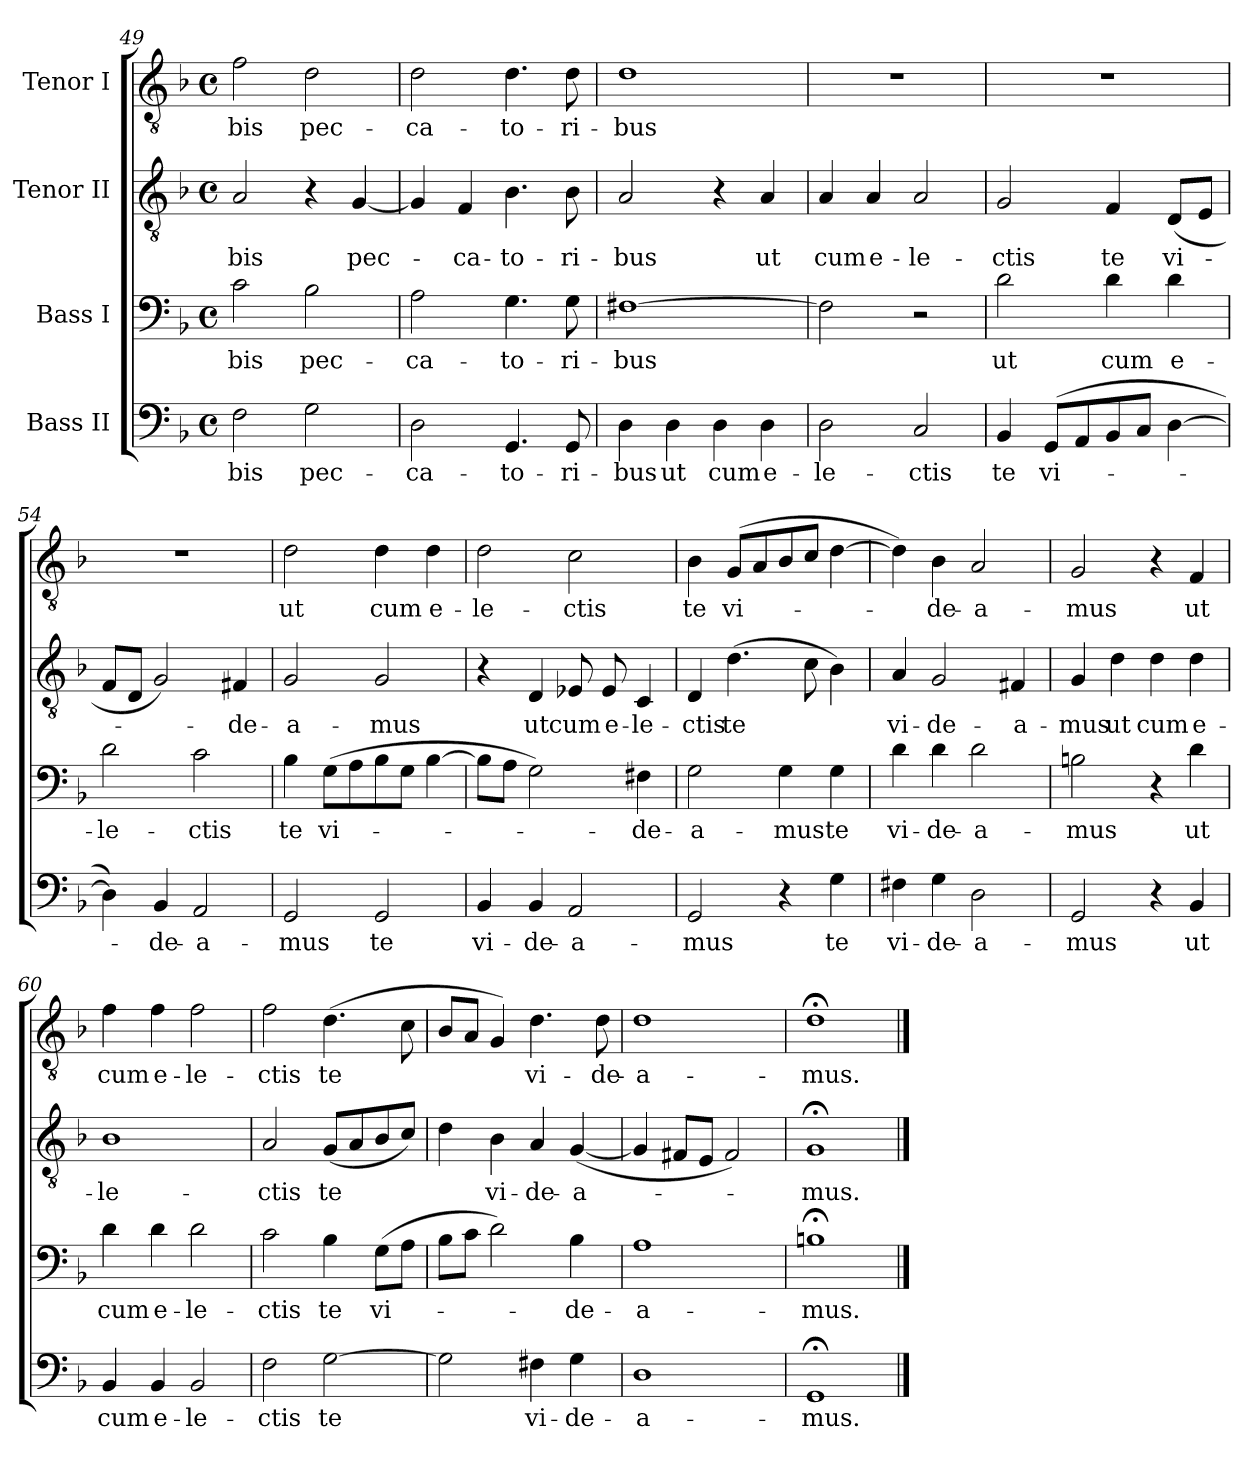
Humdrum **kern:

**kern	**text	**kern	**text	**kern	**text	**kern	**text
*part4	*part4	*part3	*part3	*part2	*part2	*part1	*part1
*staff4	*staff4	*staff3	*staff3	*staff2	*staff2	*staff1	*staff1
*I"Bass II	*	*I"Bass I	*	*I"Tenor II	*	*I"Tenor I	*
!!LO:PB:g=z
*clefF4	*	*clefF4	*	*clefGv2	*	*clefGv2	*
*k[b-]	*	*k[b-]	*	*k[b-]	*	*k[b-]	*
*F:	*	*F:	*	*F:	*	*F:	*
*M4/4	*	*M4/4	*	*M4/4	*	*M4/4	*
*met(c)	*	*met(c)	*	*met(c)	*	*met(c)	*
=49	=49	=49	=49	=49	=49	=49	=49
2F\	-bis	2c\	-bis	2A/	-bis	2f\	-bis
2G\	pec-	2B-\	pec-	4r	.	2d\	pec-
.	.	.	.	[4G/	pec-	.	.
=50	=50	=50	=50	=50	=50	=50	=50
2D\	-ca-	2A\	-ca-	4G/]	.	2d\	-ca-
.	.	.	.	4F/	-ca-	.	.
4.GG/	-to-	4.G\	-to-	4.B-\	-to-	4.d\	-to-
8GG/	-ri-	8G\	-ri-	8B-\	-ri-	8d\	-ri-
=51	=51	=51	=51	=51	=51	=51	=51
4D\	-bus	[1F#X	-bus	2A/	-bus	1d	-bus
4D\	ut	.	.	.	.	.	.
4D\	cum	.	.	4r	.	.	.
4D\	e-	.	.	4A/	ut	.	.
=52	=52	=52	=52	=52	=52	=52	=52
2D\	-le-	2F#\]	.	4A/	cum	1r	.
.	.	.	.	4A/	e-	.	.
2C/	-ctis	2r	.	2A/	-le-	.	.
=53	=53	=53	=53	=53	=53	=53	=53
4BB-/	te	2d\	ut	2G/	-ctis	1r	.
(8GG/L	vi-	.	.	.	.	.	.
8AA/	.	.	.	.	.	.	.
8BB-/	.	4d\	cum	4F/	te	.	.
8C/J	.	.	.	.	.	.	.
[4D\	.	4d\	e-	(8D/L	vi-	.	.
.	.	.	.	8E/J	.	.	.
!!LO:LB:g=z
=54	=54	=54	=54	=54	=54	=54	=54
4D\])	.	2d\	-le-	8F/L	.	1r	.
.	.	.	.	8D/J	.	.	.
4BB-/	-de-	.	.	2G/)	.	.	.
2AA/	-a-	2c\	-ctis	.	.	.	.
.	.	.	.	4F#X/	-de-	.	.
=55	=55	=55	=55	=55	=55	=55	=55
2GG/	-mus	4B-\	te	2G/	-a-	2d\	ut
.	.	(8G\L	vi-	.	.	.	.
.	.	8A\	.	.	.	.	.
2GG/	te	8B-\	.	2G/	-mus	4d\	cum
.	.	8G\J	.	.	.	.	.
.	.	[4B-\	.	.	.	4d\	e-
=56	=56	=56	=56	=56	=56	=56	=56
4BB-/	vi-	8B-\L]	.	4r	.	2d\	-le-
.	.	8A\J	.	.	.	.	.
4BB-/	-de-	2G\)	.	4D/	ut	.	.
2AA/	-a-	.	.	8E-X/	cum	2c\	-ctis
.	.	.	.	8E-/	e-	.	.
.	.	4F#X\	-de-	4C/	-le-	.	.
=57	=57	=57	=57	=57	=57	=57	=57
2GG/	-mus	2G\	-a-	4D/	-ctis	4B-\	te
.	.	.	.	(4.d\	te	(8G/L	vi-
.	.	.	.	.	.	8A/	.
4r	.	4G\	-mus	.	.	8B-/	.
.	.	.	.	8c\	.	8c/J	.
4G\	te	4G\	te	4B-\)	.	[4d\	.
=58	=58	=58	=58	=58	=58	=58	=58
4F#X\	vi-	4d\	vi-	4A/	vi-	4d\])	.
4G\	-de-	4d\	-de-	2G/	-de-	4B-\	-de-
2D\	-a-	2d\	-a-	.	.	2A/	-a-
.	.	.	.	4F#X/	-a-	.	.
!!LO:LB:g=z
=59	=59	=59	=59	=59	=59	=59	=59
2GG/	-mus	2Bn\	-mus	4G/	-mus	2G/	-mus
.	.	.	.	4d\	ut	.	.
4r	.	4r	.	4d\	cum	4r	.
4BB-/	ut	4d\	ut	4d\	e-	4F/	ut
=60	=60	=60	=60	=60	=60	=60	=60
4BB-/	cum	4d\	cum	1B-	-le-	4f\	cum
4BB-/	e-	4d\	e-	.	.	4f\	e-
2BB-/	-le-	2d\	-le-	.	.	2f\	-le-
=61	=61	=61	=61	=61	=61	=61	=61
2F\	-ctis	2c\	-ctis	2A/	-ctis	2f\	-ctis
[2G\	te	4B-\	te	(8G/L	te	(4.d\	te
.	.	.	.	8A/	.	.	.
.	.	(8G\L	vi-	8B-/	.	.	.
.	.	8A\J	.	8c/J)	.	8c\	.
=62	=62	=62	=62	=62	=62	=62	=62
2G\]	.	8B-\L	.	4d\	.	8B-/L	.
.	.	8c\J	.	.	.	8A/J	.
.	.	2d\)	.	4B-\	vi-	4G/)	.
4F#X\	vi-	.	.	4A/	-de-	4.d\	vi-
4G\	-de-	4B-\	-de-	([4G/	-a-	.	.
.	.	.	.	.	.	8d\	-de-
=63	=63	=63	=63	=63	=63	=63	=63
1D	-a-	1A	-a-	4G/]	.	1d	-a-
.	.	.	.	8F#X/L	.	.	.
.	.	.	.	8E/J	.	.	.
.	.	.	.	2F#/)	.	.	.
=64	=64	=64	=64	=64	=64	=64	=64
1GG;<	-mus.	1Bn;<	-mus.	1G;<	-mus.	1d;<	-mus.
==	==	==	==	==	==	==	==
*-	*-	*-	*-	*-	*-	*-	*-
